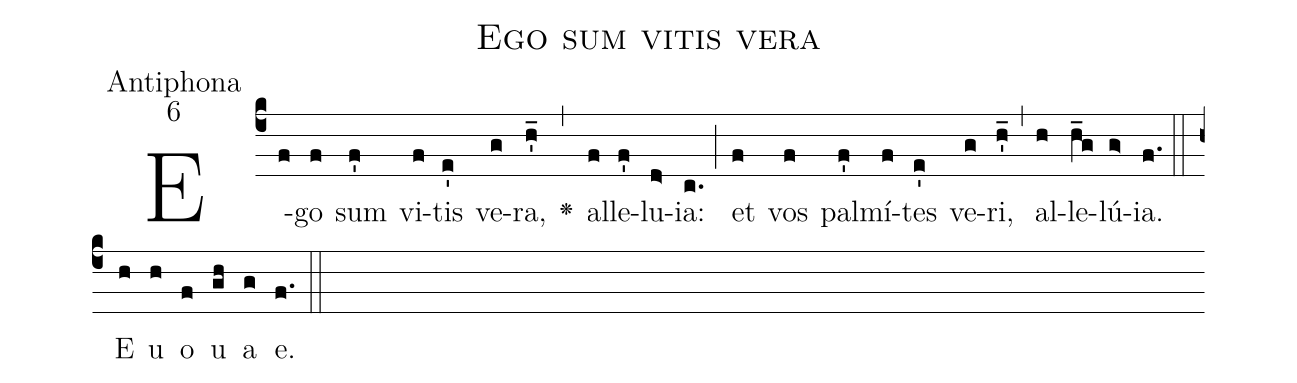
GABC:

name:Ego sum vitis vera;
office-part:Antiphona;
mode:6;
%%
(c4)E(f)go(f) sum(f') vi(f)tis(e') ve(g)ra,(h_') <v>\greheightstar</v>(,)
al(f)le(f')lu(d>)ia:(c.) (;)
et(f) vos(f) pal(f')mí(f)tes(e') ve(g)ri,(h'_) (,)
al(h)le(h_g)lú(g>)ia.(f.) (::)

E(h) u(h) o(f) u(gh) a(g) e.(f.) (::)
